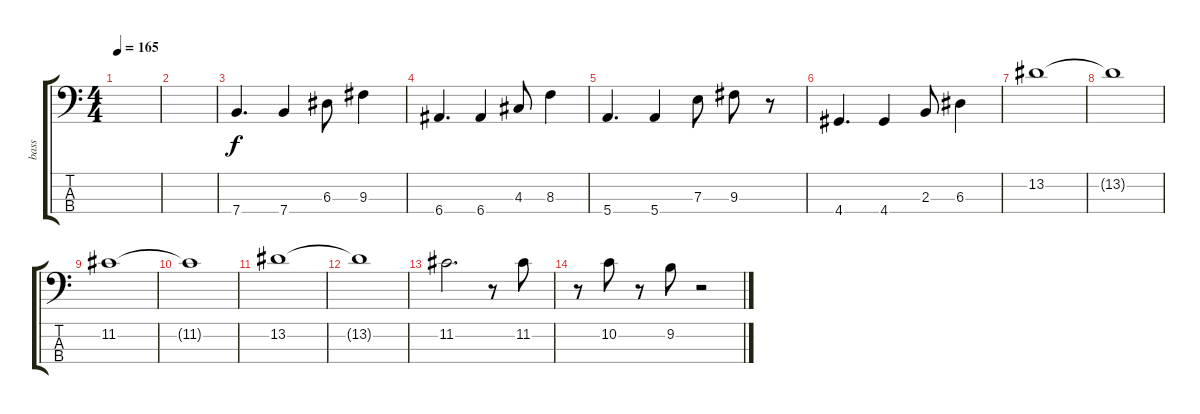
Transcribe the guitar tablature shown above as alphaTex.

\track ("bass" "bass") {instrument electricbassfinger}
\staff {score tabs}
\tuning (G2 D2 A1 E1) {hide}
\ts (4 4)
\tempo 165
\clef f4
\ks c
|
|
7.4.4{d} 7.4.4 6.3.8 9.3.4 |
6.4.4{d} 6.4.4 4.3.8 8.3.4 |
5.4.4{d} 5.4.4 7.3.8 9.3.8 r.8 |
4.4.4{d} 4.4.4 2.3.8 6.3.4 |
13.2.1 |
13.2{t}.1 |
11.2.1 |
11.2{t}.1 |
13.2.1 |
13.2{t}.1 |
11.2.2{d} r.8 11.2.8 |
r.8 10.2.8 r.8 9.2.8 r.2
